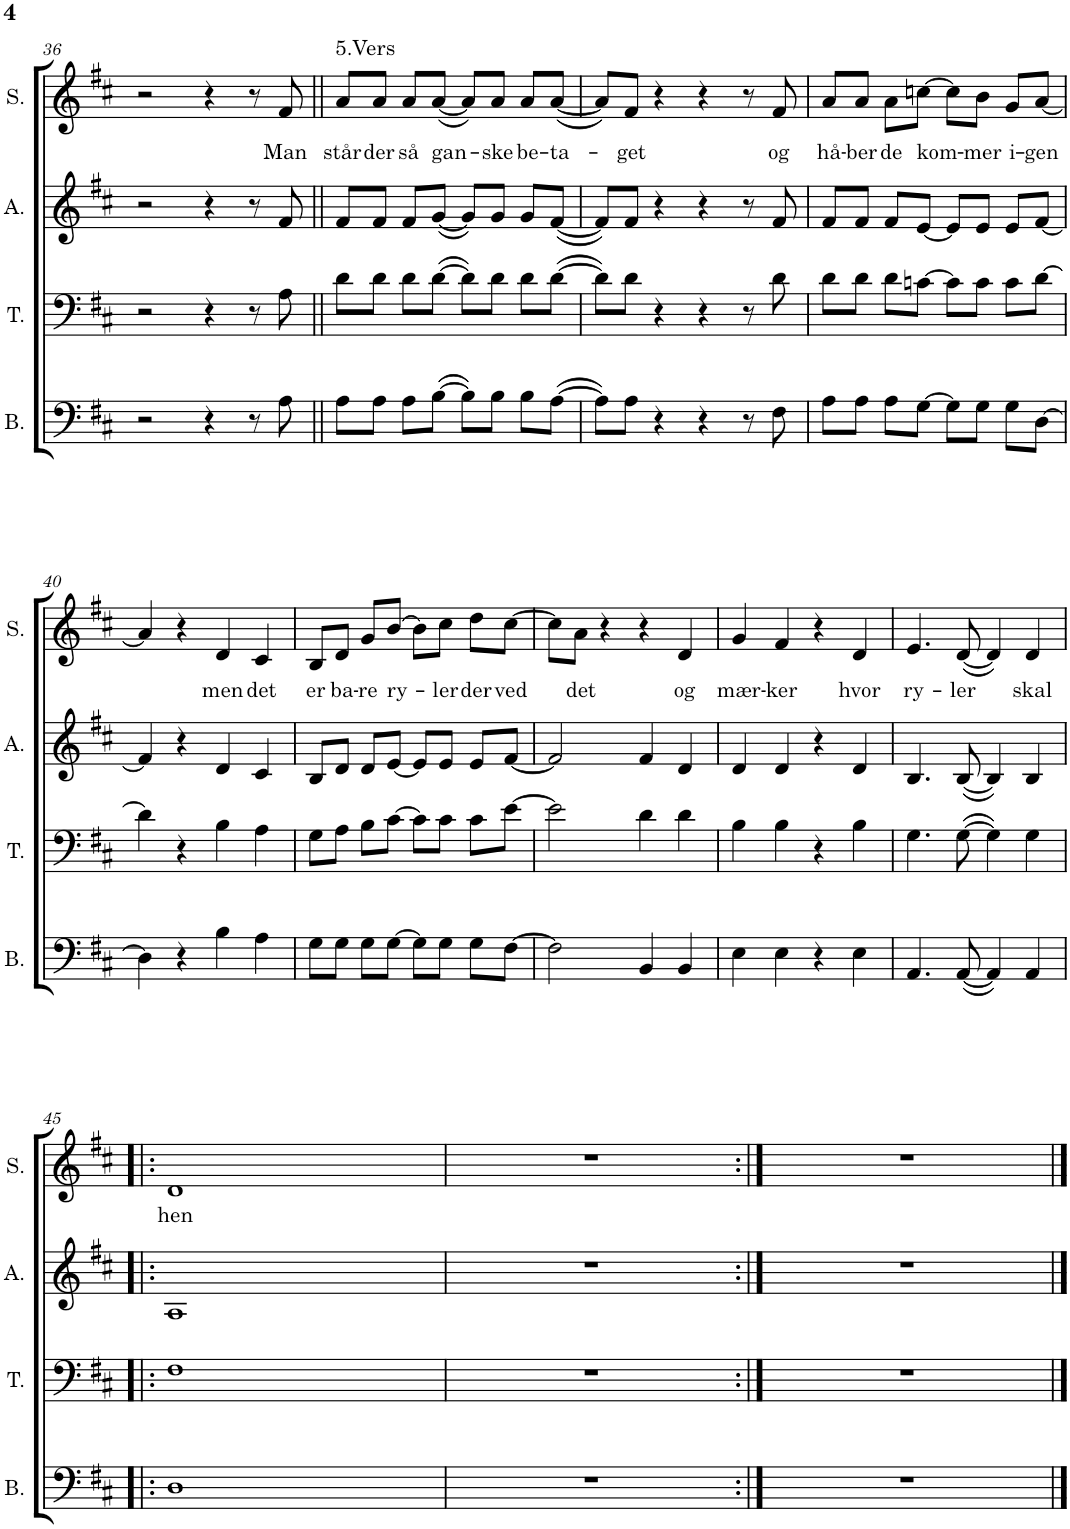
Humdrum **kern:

**kern	**kern	**kern	**kern	**text
*part4	*part3	*part2	*part1	*part1
*staff4	*staff3	*staff2	*staff1	*staff1
*I"Bass	*I"Tenor	*I"Alto	*I"Soprano	*
*I'B.	*I'T.	*I'A.	*I'S.	*
!!LO:PB:g=z
*clefF4	*clefF4	*clefG2	*clefG2	*
*k[f#c#]	*k[f#c#]	*k[f#c#]	*k[f#c#]	*
*M4/4	*M4/4	*M4/4	*M4/4	*
=36	=36	=36	=36	=36
2r	2r	2r	2r	.
4r	4r	4r	4r	.
8r	8r	8r	8r	.
!	!	!	!	!LO:LY:b
8A\	8A\	8f#/	8f#/	Man
=37||	=37||	=37||	=37||	=37||
!	!	!	!LO:TX:a:t=5.Vers	!
!	!	!	!	!LO:LY:b
8A\L	8d\L	8f#/L	8a/L	står
!	!	!	!	!LO:LY:b
8A\J	8d\J	8f#/J	8a/J	der
!	!	!	!	!LO:LY:b
8A\L	8d\L	8f#/L	8a/L	så
!	!	!	!	!LO:LY:b
([8B\J	([8d\J	([8g/J	([8a/J	gan-
8B\L])	8d\L])	8g/L])	8a/L])	.
!	!	!	!	!LO:LY:b
8B\J	8d\J	8g/J	8a/J	-ske
!	!	!	!	!LO:LY:b
8B\L	8d\L	8g/L	8a/L	be-
!	!	!	!	!LO:LY:b
([8A\J	([8d\J	([8f#/J	([8a/J	-ta-
=38	=38	=38	=38	=38
8A\L])	8d\L])	8f#/L])	8a/L])	.
!	!	!	!	!LO:LY:b
8A\J	8d\J	8f#/J	8f#/J	-get
4r	4r	4r	4r	.
4r	4r	4r	4r	.
8r	8r	8r	8r	.
!	!	!	!	!LO:LY:b
8F#\	8d\	8f#/	8f#/	og
=39	=39	=39	=39	=39
!	!	!	!	!LO:LY:b
8A\L	8d\L	8f#/L	8a/L	hå-
!	!	!	!	!LO:LY:b
8A\J	8d\J	8f#/J	8a/J	-ber
!	!	!	!	!LO:LY:b
8A\L	8d\L	8f#/L	8a\L	de
!	!	!	!	!LO:LY:b
[8G\J	[8cn\J	[8e/J	[8ccn\J	kom-
8G\L]	8c\L]	8e/L]	8cc\L]	.
!	!	!	!	!LO:LY:b
8G\J	8c\J	8e/J	8b\J	-mer
!	!	!	!	!LO:LY:b
8G\L	8c\L	8e/L	8g/L	i-
!	!	!	!	!LO:LY:b
[8D\J	[8d\J	[8f#/J	[8a/J	-gen
!!LO:LB:g=z
=40	=40	=40	=40	=40
4D\]	4d\]	4f#/]	4a/]	.
4r	4r	4r	4r	.
!	!	!	!	!LO:LY:b
4B\	4B\	4d/	4d/	men
!	!	!	!	!LO:LY:b
4A\	4A\	4c#/	4c#/	det
=41	=41	=41	=41	=41
!	!	!	!	!LO:LY:b
8G\L	8G\L	8B/L	8B/L	er
!	!	!	!	!LO:LY:b
8G\J	8A\J	8d/J	8d/J	ba-
!	!	!	!	!LO:LY:b
8G\L	8B\L	8d/L	8g/L	-re
!	!	!	!	!LO:LY:b
[8G\J	[8c#\J	[8e/J	[8b/J	ry-
8G\L]	8c#\L]	8e/L]	8b\L]	.
!	!	!	!	!LO:LY:b
8G\J	8c#\J	8e/J	8cc#\J	-ler
!	!	!	!	!LO:LY:b
8G\L	8c#\L	8e/L	8dd\L	der
!	!	!	!	!LO:LY:b
[8F#\J	[8e\J	[8f#/J	[8cc#\J	ved
=42	=42	=42	=42	=42
2F#\]	2e\]	2f#/]	8cc#\L]	.
!	!	!	!	!LO:LY:b
.	.	.	8a\J	det
.	.	.	4r	.
4BB/	4d\	4f#/	4r	.
!	!	!	!	!LO:LY:b
4BB/	4d\	4d/	4d/	og
=43	=43	=43	=43	=43
!	!	!	!	!LO:LY:b
4E\	4B\	4d/	4g/	mær-
!	!	!	!	!LO:LY:b
4E\	4B\	4d/	4f#/	-ker
4r	4r	4r	4r	.
!	!	!	!	!LO:LY:b
4E\	4B\	4d/	4d/	hvor
=44	=44	=44	=44	=44
!	!	!	!	!LO:LY:b
4.AA/	4.G\	4.B/	4.e/	ry-
!	!	!	!	!LO:LY:b
([8AA/	([8G\	([8B/	([8d/	-ler
4AA/])	4G\])	4B/])	4d/])	.
!	!	!	!	!LO:LY:b
4AA/	4G\	4B/	4d/	skal
!!LO:LB:g=z
=45!|:	=45!|:	=45!|:	=45!|:	=45!|:
!	!	!	!	!LO:LY:b
1D	1F#	1A	1d	hen
=46	=46	=46	=46	=46
1r	1r	1r	1r	.
=47:|!	=47:|!	=47:|!	=47:|!	=47:|!
1r	1r	1r	1r	.
==	==	==	==	==
*-	*-	*-	*-	*-
